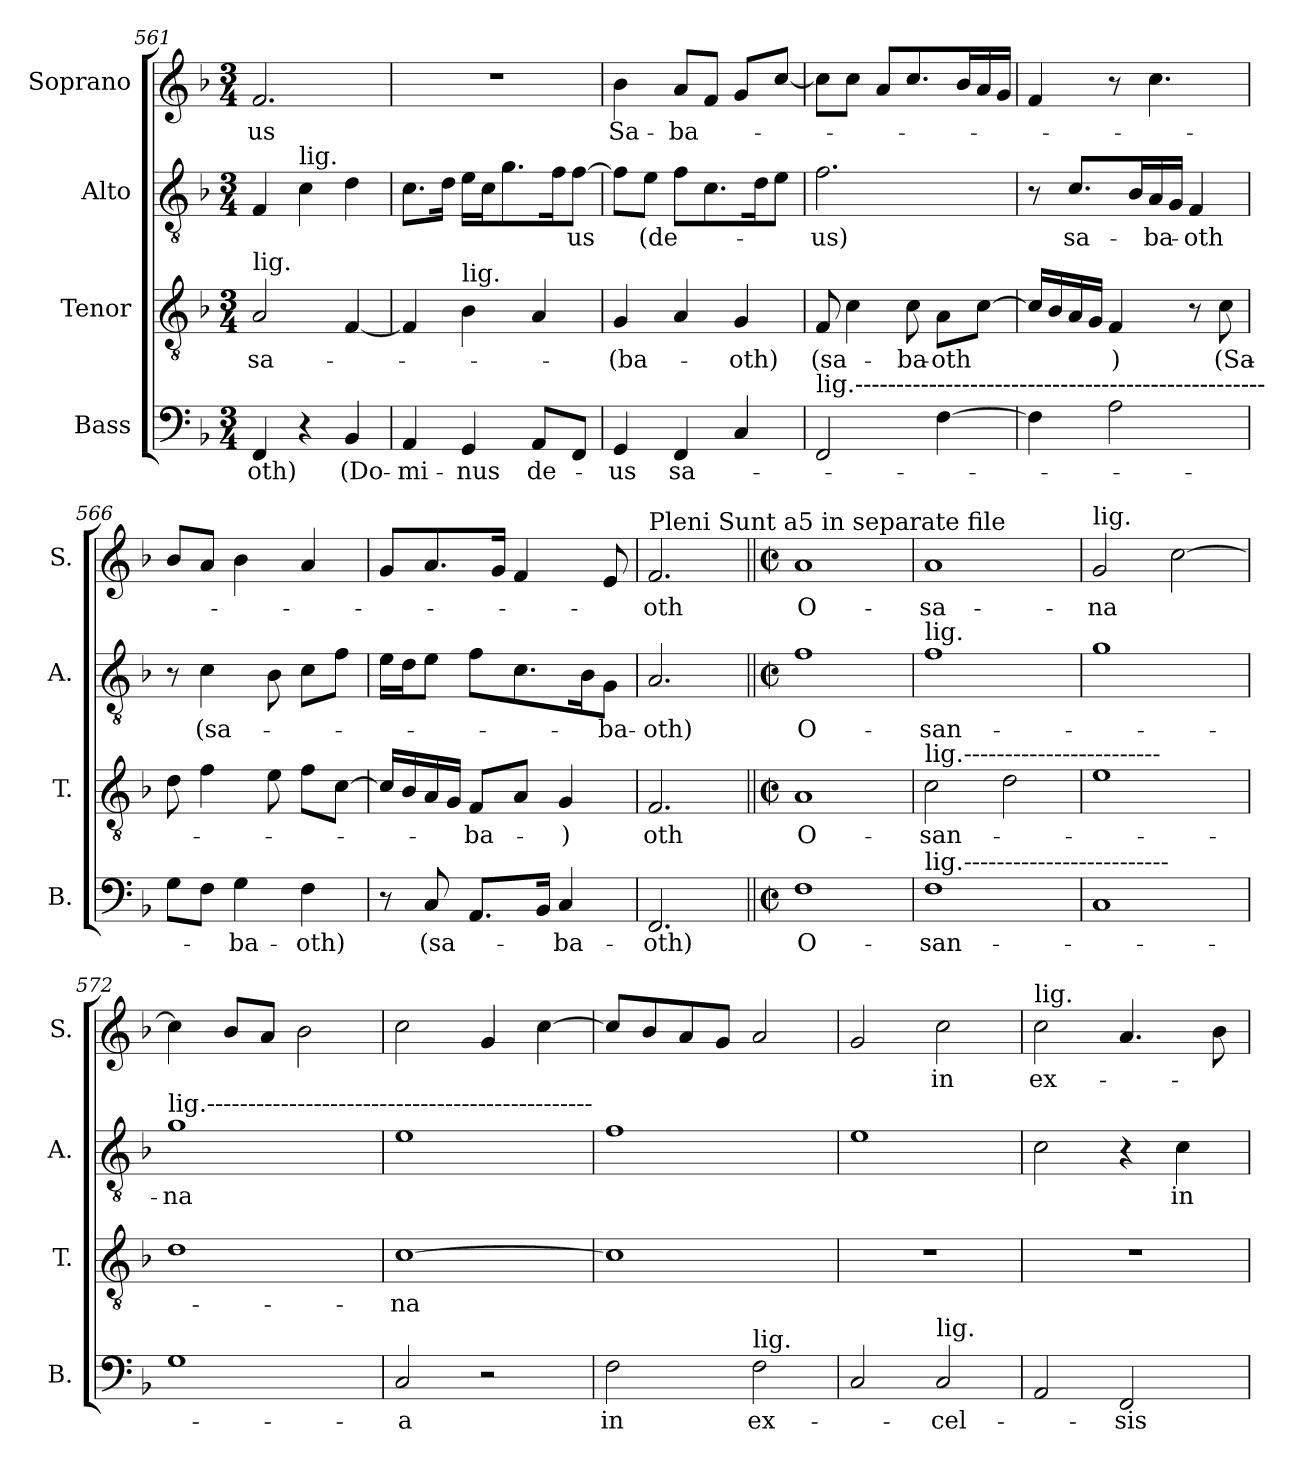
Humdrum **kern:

**kern	**text	**kern	**text	**kern	**text	**kern	**text
*part4	*part4	*part3	*part3	*part2	*part2	*part1	*part1
*staff4	*staff4	*staff3	*staff3	*staff2	*staff2	*staff1	*staff1
*I"Bass	*	*I"Tenor	*	*I"Alto	*	*I"Soprano	*
*I'B.	*	*I'T.	*	*I'A.	*	*I'S.	*
*clefF4	*	*clefGv2	*	*clefGv2	*	*clefG2	*
*k[b-]	*	*k[b-]	*	*k[b-]	*	*k[b-]	*
*M3/4	*	*M3/4	*	*M3/4	*	*M3/4	*
=561	=561	=561	=561	=561	=561	=561	=561
!	!	!LO:TX:a:t=lig.	!	!	!	!	!
!	!LO:LY:b	!	!LO:LY:b	!	!	!	!LO:LY:b
4FF/	-oth)	2A/	sa-	4F/	.	2.f/	-us
!	!	!	!	!LO:TX:a:t=lig.	!	!	!
4r	.	.	.	4c\	.	.	.
!	!LO:LY:b	!	!	!	!	!	!
4BB-/	(Do-	[4F/	.	4d\	.	.	.
=562	=562	=562	=562	=562	=562	=562	=562
!	!LO:LY:b	!	!	!	!	!	!
4AA/	-mi-	4F/]	.	8.c\L	.	2.r	.
.	.	.	.	16d\Jk	.	.	.
!	!	!LO:TX:a:t=lig.	!	!	!	!	!
!	!LO:LY:b	!	!	!	!	!	!
4GG/	-nus	4B-\	.	16e\LL	.	.	.
.	.	.	.	16c\J	.	.	.
.	.	.	.	8.g\	.	.	.
!	!LO:LY:b	!	!	!	!	!	!
8AA/L	de-	4A/	.	.	.	.	.
.	.	.	.	16f\K	.	.	.
!	!	!	!	!	!LO:LY:b	!	!
8FF/J	.	.	.	[8f\J	-us	.	.
=563	=563	=563	=563	=563	=563	=563	=563
!	!LO:LY:b	!	!LO:LY:b	!	!	!	!LO:LY:b
4GG/	-us	4G/	(ba-	8f\L]	.	4b-\	Sa-
!	!	!	!	!	!LO:LY:b	!	!
.	.	.	.	8e\J	(de-	.	.
!	!LO:LY:b	!	!	!	!	!	!LO:LY:b
4FF/	sa-	4A/	.	8f\L	.	8a/L	-ba-
.	.	.	.	8.c\	.	8f/J	.
!	!	!	!LO:LY:b	!	!	!	!
4C/	.	4G/	-oth)	.	.	8g/L	.
.	.	.	.	16d\K	.	.	.
.	.	.	.	8e\J	.	[8cc/J	.
=564	=564	=564	=564	=564	=564	=564	=564
!LO:TX:a:t=lig.--------------------------------------------------	!	!	!	!	!	!	!
!	!	!	!LO:LY:b	!	!LO:LY:b	!	!
2FF/	.	8F/	(sa-	2.f\	-us)	8cc\L]	.
.	.	4c\	.	.	.	8cc\J	.
.	.	.	.	.	.	8a/L	.
!	!	!	!LO:LY:b	!	!	!	!
.	.	8c\	-ba-	.	.	8.cc/	.
!	!	!	!LO:LY:b	!	!	!	!
[4F\	.	8A\L	-oth	.	.	.	.
.	.	.	.	.	.	16b-/L	.
.	.	[8c\J	.	.	.	16a/	.
.	.	.	.	.	.	16g/JJ	.
=565	=565	=565	=565	=565	=565	=565	=565
4F\]	.	16c/LL]	.	8r	.	4f/	.
.	.	16B-/	.	.	.	.	.
!	!	!	!	!	!LO:LY:b	!	!
.	.	16A/	.	8.c/L	sa-	.	.
.	.	16G/JJ	.	.	.	.	.
!	!	!	!LO:LY:b	!	!	!	!
2A\	.	4F/	)	.	.	8r	.
.	.	.	.	16B-/L	.	.	.
!	!	!	!	!	!LO:LY:b	!	!
.	.	.	.	16A/	-ba-	4.cc\	.
.	.	.	.	16G/JJ	.	.	.
!	!	!	!	!	!LO:LY:b	!	!
.	.	8r	.	4F/	-oth	.	.
!	!	!	!LO:LY:b	!	!	!	!
.	.	8c\	(Sa-	.	.	.	.
=566	=566	=566	=566	=566	=566	=566	=566
8G\L	.	8d\	.	8r	.	8b-/L	.
!	!	!	!	!	!LO:LY:b	!	!
8F\J	.	4f\	.	4c\	(sa-	8a/J	.
!	!LO:LY:b	!	!	!	!	!	!
4G\	-ba-	.	.	.	.	4b-\	.
.	.	8e\	.	8B-\	.	.	.
!	!LO:LY:b	!	!	!	!	!	!
4F\	-oth)	8f\L	.	8c\L	.	4a/	.
.	.	[8c\J	.	8f\J	.	.	.
=567	=567	=567	=567	=567	=567	=567	=567
8r	.	16c/LL]	.	16e\LL	.	8g/L	.
.	.	16B-/	.	16d\J	.	.	.
!	!LO:LY:b	!	!	!	!	!	!
8C/	(sa-	16A/	.	8e\J	.	8.a/	.
.	.	16G/JJ	.	.	.	.	.
!	!	!	!LO:LY:b	!	!	!	!
8.AA/L	.	8F/L	-ba-	8f\L	.	.	.
.	.	.	.	.	.	16g/Jk	.
.	.	8A/J	.	8.c\	.	4f/	.
16BB-/Jk	.	.	.	.	.	.	.
!	!LO:LY:b	!	!LO:LY:b	!	!	!	!
4C/	ba-	4G/	)	.	.	.	.
.	.	.	.	16B-\K	.	.	.
!	!	!	!	!	!LO:LY:b	!	!
.	.	.	.	8G\J	-ba-	8e/	.
=568	=568	=568	=568	=568	=568	=568	=568
!	!	!	!	!	!	!LO:TX:a:t=Pleni Sunt a5 in separate file	!
!	!LO:LY:b	!	!LO:LY:b	!	!LO:LY:b	!	!LO:LY:b
2.FF/	-oth)	2.F/	-oth	2.A/	-oth)	2.f/	-oth
=569||	=569||	=569||	=569||	=569||	=569||	=569||	=569||
*M2/2	*	*M2/2	*	*M2/2	*	*M2/2	*
*met(c|)	*	*met(c|)	*	*met(c|)	*	*met(c|)	*
!	!LO:LY:b	!	!LO:LY:b	!	!LO:LY:b	!	!LO:LY:b
1F	O-	1A	O-	1f	O-	1a	O-
=570	=570	=570	=570	=570	=570	=570	=570
!	!	!	!	!LO:TX:a:t=lig.	!	!	!
!	!	!LO:TX:a:t=lig.------------------------	!	!	!	!	!
!LO:TX:a:t=lig.-------------------------	!	!	!	!	!	!	!
!	!LO:LY:b	!	!LO:LY:b	!	!LO:LY:b	!	!LO:LY:b
1F	-san-	2c\	-san-	1f	-san-	1a	-sa-
.	.	2d\	.	.	.	.	.
=571	=571	=571	=571	=571	=571	=571	=571
!	!	!	!	!	!	!LO:TX:a:t=lig.	!
!	!	!	!	!	!	!	!LO:LY:b
1C	.	1e	.	1g	.	2g/	-na
.	.	.	.	.	.	[2cc\	.
=572	=572	=572	=572	=572	=572	=572	=572
!	!	!	!	!LO:TX:a:t=lig.-----------------------------------------------	!	!	!
!	!	!	!	!	!LO:LY:b	!	!
1G	.	1d	.	1g	-na	4cc\]	.
.	.	.	.	.	.	8b-/L	.
.	.	.	.	.	.	8a/J	.
.	.	.	.	.	.	2b-\	.
=573	=573	=573	=573	=573	=573	=573	=573
!	!LO:LY:b	!	!LO:LY:b	!	!	!	!
2C/	-a	[1c	-na	1e	.	2cc\	.
2r	.	.	.	.	.	4g/	.
.	.	.	.	.	.	[4cc\	.
=574	=574	=574	=574	=574	=574	=574	=574
!	!LO:LY:b	!	!	!	!	!	!
2F\	in	1c]	.	1f	.	8cc/L]	.
.	.	.	.	.	.	8b-/	.
.	.	.	.	.	.	8a/	.
.	.	.	.	.	.	8g/J	.
!LO:TX:a:t=lig.	!	!	!	!	!	!	!
!	!LO:LY:b	!	!	!	!	!	!
2F\	ex-	.	.	.	.	2a/	.
=575	=575	=575	=575	=575	=575	=575	=575
2C/	.	1r	.	1e	.	2g/	.
!LO:TX:a:t=lig.	!	!	!	!	!	!	!
!	!LO:LY:b	!	!	!	!	!	!LO:LY:b
2C/	-cel-	.	.	.	.	2cc\	in
=576	=576	=576	=576	=576	=576	=576	=576
!	!	!	!	!	!	!LO:TX:a:t=lig.	!
!	!	!	!	!	!	!	!LO:LY:b
2AA/	.	1r	.	2c\	.	2cc\	ex-
!	!LO:LY:b	!	!	!	!	!	!
2FF/	-sis	.	.	4r	.	4.a/	.
!	!	!	!	!	!LO:LY:b	!	!
.	.	.	.	4c\	-in	.	.
.	.	.	.	.	.	8b-\	.
=	=	=	=	=	=	=	=
*-	*-	*-	*-	*-	*-	*-	*-
